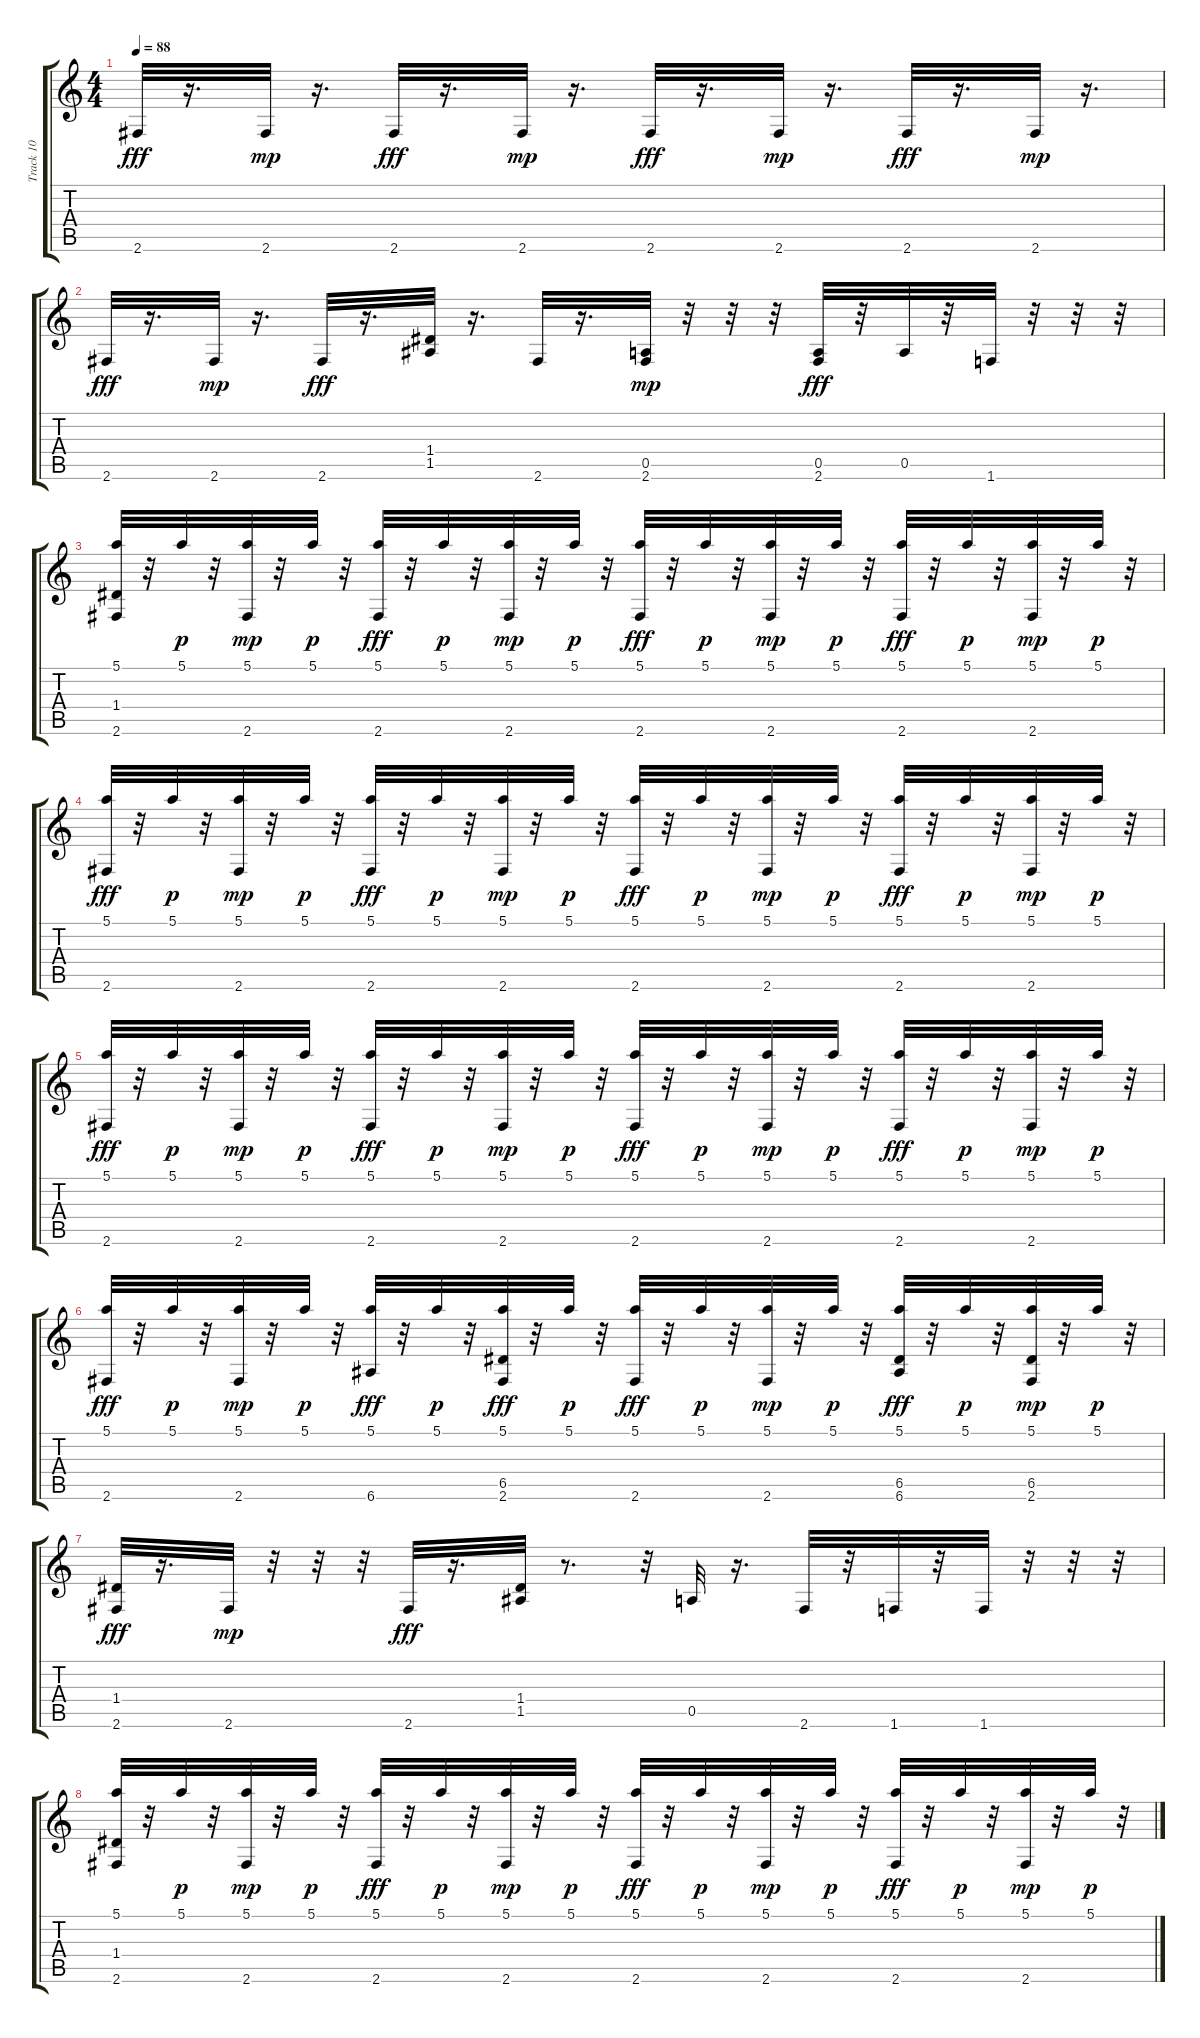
\track ("Track 10" "Track 10") {instrument acousticguitarsteel}
\staff {score tabs}
\tuning (E4 B3 G3 D3 A2 E2) {hide}
\ts (4 4)
\tempo 88
\clef g2
\ks c
2.6.32{dy fff} r.16{d} 2.6.32{dy mp} r.16{d} 2.6.32{dy fff} r.16{d} 2.6.32{dy mp} r.16{d} 2.6.32{dy fff} r.16{d} 2.6.32{dy mp} r.16{d} 2.6.32{dy fff} r.16{d} 2.6.32{dy mp} r.16{d} |
2.6.32{dy fff} r.16{d} 2.6.32{dy mp} r.16{d} 2.6.32{dy fff} r.16{d} (1.4 1.5).32 r.16{d} 2.6.32 r.16{d} (0.5 2.6).32{dy mp} r.32 r.32 r.32 (0.5 2.6).32{dy fff} r.32 0.5.32 r.32 1.6.32 r.32 r.32 r.32 |
(5.1 1.4 2.6).32 r.32 5.1.32{dy p} r.32 (5.1 2.6).32{dy mp} r.32 5.1.32{dy p} r.32 (5.1 2.6).32{dy fff} r.32 5.1.32{dy p} r.32 (5.1 2.6).32{dy mp} r.32 5.1.32{dy p} r.32 (5.1 2.6).32{dy fff} r.32 5.1.32{dy p} r.32 (5.1 2.6).32{dy mp} r.32 5.1.32{dy p} r.32 (5.1 2.6).32{dy fff} r.32 5.1.32{dy p} r.32 (5.1 2.6).32{dy mp} r.32 5.1.32{dy p} r.32 |
(5.1 2.6).32{dy fff} r.32 5.1.32{dy p} r.32 (5.1 2.6).32{dy mp} r.32 5.1.32{dy p} r.32 (5.1 2.6).32{dy fff} r.32 5.1.32{dy p} r.32 (5.1 2.6).32{dy mp} r.32 5.1.32{dy p} r.32 (5.1 2.6).32{dy fff} r.32 5.1.32{dy p} r.32 (5.1 2.6).32{dy mp} r.32 5.1.32{dy p} r.32 (5.1 2.6).32{dy fff} r.32 5.1.32{dy p} r.32 (5.1 2.6).32{dy mp} r.32 5.1.32{dy p} r.32 |
(5.1 2.6).32{dy fff} r.32 5.1.32{dy p} r.32 (5.1 2.6).32{dy mp} r.32 5.1.32{dy p} r.32 (5.1 2.6).32{dy fff} r.32 5.1.32{dy p} r.32 (5.1 2.6).32{dy mp} r.32 5.1.32{dy p} r.32 (5.1 2.6).32{dy fff} r.32 5.1.32{dy p} r.32 (5.1 2.6).32{dy mp} r.32 5.1.32{dy p} r.32 (5.1 2.6).32{dy fff} r.32 5.1.32{dy p} r.32 (5.1 2.6).32{dy mp} r.32 5.1.32{dy p} r.32 |
(5.1 2.6).32{dy fff} r.32 5.1.32{dy p} r.32 (5.1 2.6).32{dy mp} r.32 5.1.32{dy p} r.32 (5.1 6.6).32{dy fff} r.32 5.1.32{dy p} r.32 (5.1 6.5 2.6).32{dy fff} r.32 5.1.32{dy p} r.32 (5.1 2.6).32{dy fff} r.32 5.1.32{dy p} r.32 (5.1 2.6).32{dy mp} r.32 5.1.32{dy p} r.32 (5.1 6.5 6.6).32{dy fff} r.32 5.1.32{dy p} r.32 (5.1 6.5 2.6).32{dy mp} r.32 5.1.32{dy p} r.32 |
(1.4 2.6).32{dy fff} r.16{d} 2.6.32{dy mp} r.32 r.32 r.32 2.6.32{dy fff} r.16{d} (1.4 1.5).32 r.8{d} r.32 0.5.32 r.16{d} 2.6.32 r.32 1.6.32 r.32 1.6.32 r.32 r.32 r.32 |
(5.1 1.4 2.6).32 r.32 5.1.32{dy p} r.32 (5.1 2.6).32{dy mp} r.32 5.1.32{dy p} r.32 (5.1 2.6).32{dy fff} r.32 5.1.32{dy p} r.32 (5.1 2.6).32{dy mp} r.32 5.1.32{dy p} r.32 (5.1 2.6).32{dy fff} r.32 5.1.32{dy p} r.32 (5.1 2.6).32{dy mp} r.32 5.1.32{dy p} r.32 (5.1 2.6).32{dy fff} r.32 5.1.32{dy p} r.32 (5.1 2.6).32{dy mp} r.32 5.1.32{dy p} r.32
